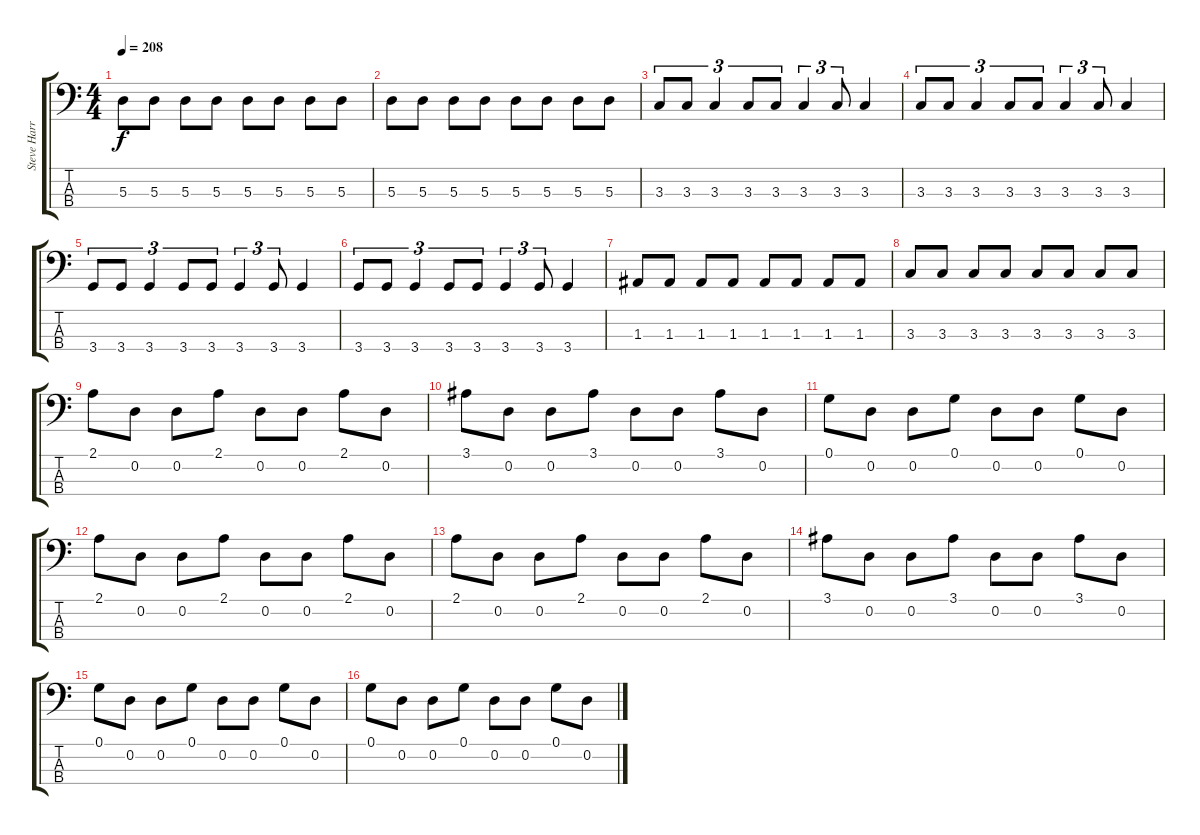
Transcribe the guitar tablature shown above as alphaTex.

\track ("Steve Harris" "Steve Harr") {instrument electricbasspick}
\staff {score tabs}
\tuning (G2 D2 A1 E1) {hide}
\ts (4 4)
\tempo 208
\clef f4
\ks c
5.3.8{dy f} 5.3.8 5.3.8 5.3.8 5.3.8 5.3.8 5.3.8 5.3.8 |
5.3.8 5.3.8 5.3.8 5.3.8 5.3.8 5.3.8 5.3.8 5.3.8 |
3.3.8{tu (3 2)} 3.3.8{tu (3 2)} 3.3.4{tu (3 2)} 3.3.8{tu (3 2)} 3.3.8{tu (3 2)} 3.3.4{tu (3 2)} 3.3.8{tu (3 2)} 3.3.4 |
3.3.8{tu (3 2)} 3.3.8{tu (3 2)} 3.3.4{tu (3 2)} 3.3.8{tu (3 2)} 3.3.8{tu (3 2)} 3.3.4{tu (3 2)} 3.3.8{tu (3 2)} 3.3.4 |
3.4.8{tu (3 2)} 3.4.8{tu (3 2)} 3.4.4{tu (3 2)} 3.4.8{tu (3 2)} 3.4.8{tu (3 2)} 3.4.4{tu (3 2)} 3.4.8{tu (3 2)} 3.4.4 |
3.4.8{tu (3 2)} 3.4.8{tu (3 2)} 3.4.4{tu (3 2)} 3.4.8{tu (3 2)} 3.4.8{tu (3 2)} 3.4.4{tu (3 2)} 3.4.8{tu (3 2)} 3.4.4 |
1.3.8 1.3.8 1.3.8 1.3.8 1.3.8 1.3.8 1.3.8 1.3.8 |
3.3.8 3.3.8 3.3.8 3.3.8 3.3.8 3.3.8 3.3.8 3.3.8 |
2.1.8 0.2.8 0.2.8 2.1.8 0.2.8 0.2.8 2.1.8 0.2.8 |
3.1.8 0.2.8 0.2.8 3.1.8 0.2.8 0.2.8 3.1.8 0.2.8 |
0.1.8 0.2.8 0.2.8 0.1.8 0.2.8 0.2.8 0.1.8 0.2.8 |
2.1.8 0.2.8 0.2.8 2.1.8 0.2.8 0.2.8 2.1.8 0.2.8 |
2.1.8 0.2.8 0.2.8 2.1.8 0.2.8 0.2.8 2.1.8 0.2.8 |
3.1.8 0.2.8 0.2.8 3.1.8 0.2.8 0.2.8 3.1.8 0.2.8 |
0.1.8 0.2.8 0.2.8 0.1.8 0.2.8 0.2.8 0.1.8 0.2.8 |
0.1.8 0.2.8 0.2.8 0.1.8 0.2.8 0.2.8 0.1.8 0.2.8
